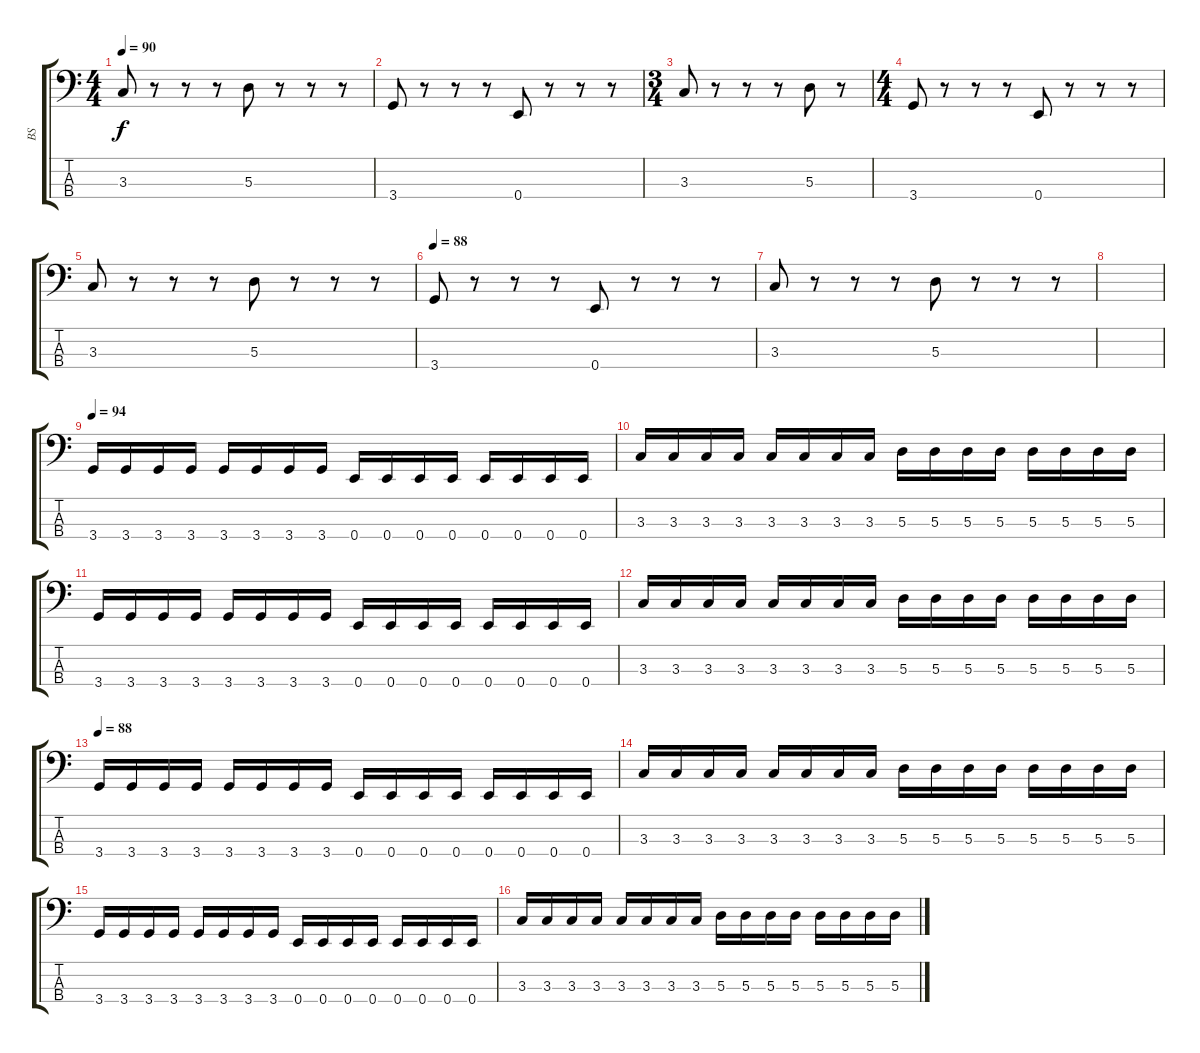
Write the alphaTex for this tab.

\track ("BS" "BS") {instrument electricbassfinger}
\staff {score tabs}
\tuning (G2 D2 A1 E1) {hide}
\ts (4 4)
\tempo 90
\clef f4
\ks c
3.3.8{dy f} r.8 r.8 r.8 5.3.8 r.8 r.8 r.8 |
3.4.8 r.8 r.8 r.8 0.4.8 r.8 r.8 r.8 |
\ts (3 4)
3.3.8 r.8 r.8 r.8 5.3.8 r.8 |
\ts (4 4)
3.4.8 r.8 r.8 r.8 0.4.8 r.8 r.8 r.8 |
3.3.8 r.8 r.8 r.8 5.3.8 r.8 r.8 r.8 |
\tempo 88
3.4.8 r.8 r.8 r.8 0.4.8 r.8 r.8 r.8 |
3.3.8 r.8 r.8 r.8 5.3.8 r.8 r.8 r.8 |
|
\tempo 94
3.4.16 3.4.16 3.4.16 3.4.16 3.4.16 3.4.16 3.4.16 3.4.16 0.4.16 0.4.16 0.4.16 0.4.16 0.4.16 0.4.16 0.4.16 0.4.16 |
3.3.16 3.3.16 3.3.16 3.3.16 3.3.16 3.3.16 3.3.16 3.3.16 5.3.16 5.3.16 5.3.16 5.3.16 5.3.16 5.3.16 5.3.16 5.3.16 |
3.4.16 3.4.16 3.4.16 3.4.16 3.4.16 3.4.16 3.4.16 3.4.16 0.4.16 0.4.16 0.4.16 0.4.16 0.4.16 0.4.16 0.4.16 0.4.16 |
3.3.16 3.3.16 3.3.16 3.3.16 3.3.16 3.3.16 3.3.16 3.3.16 5.3.16 5.3.16 5.3.16 5.3.16 5.3.16 5.3.16 5.3.16 5.3.16 |
\tempo 88
3.4.16 3.4.16 3.4.16 3.4.16 3.4.16 3.4.16 3.4.16 3.4.16 0.4.16 0.4.16 0.4.16 0.4.16 0.4.16 0.4.16 0.4.16 0.4.16 |
3.3.16 3.3.16 3.3.16 3.3.16 3.3.16 3.3.16 3.3.16 3.3.16 5.3.16 5.3.16 5.3.16 5.3.16 5.3.16 5.3.16 5.3.16 5.3.16 |
3.4.16 3.4.16 3.4.16 3.4.16 3.4.16 3.4.16 3.4.16 3.4.16 0.4.16 0.4.16 0.4.16 0.4.16 0.4.16 0.4.16 0.4.16 0.4.16 |
3.3.16 3.3.16 3.3.16 3.3.16 3.3.16 3.3.16 3.3.16 3.3.16 5.3.16 5.3.16 5.3.16 5.3.16 5.3.16 5.3.16 5.3.16 5.3.16
